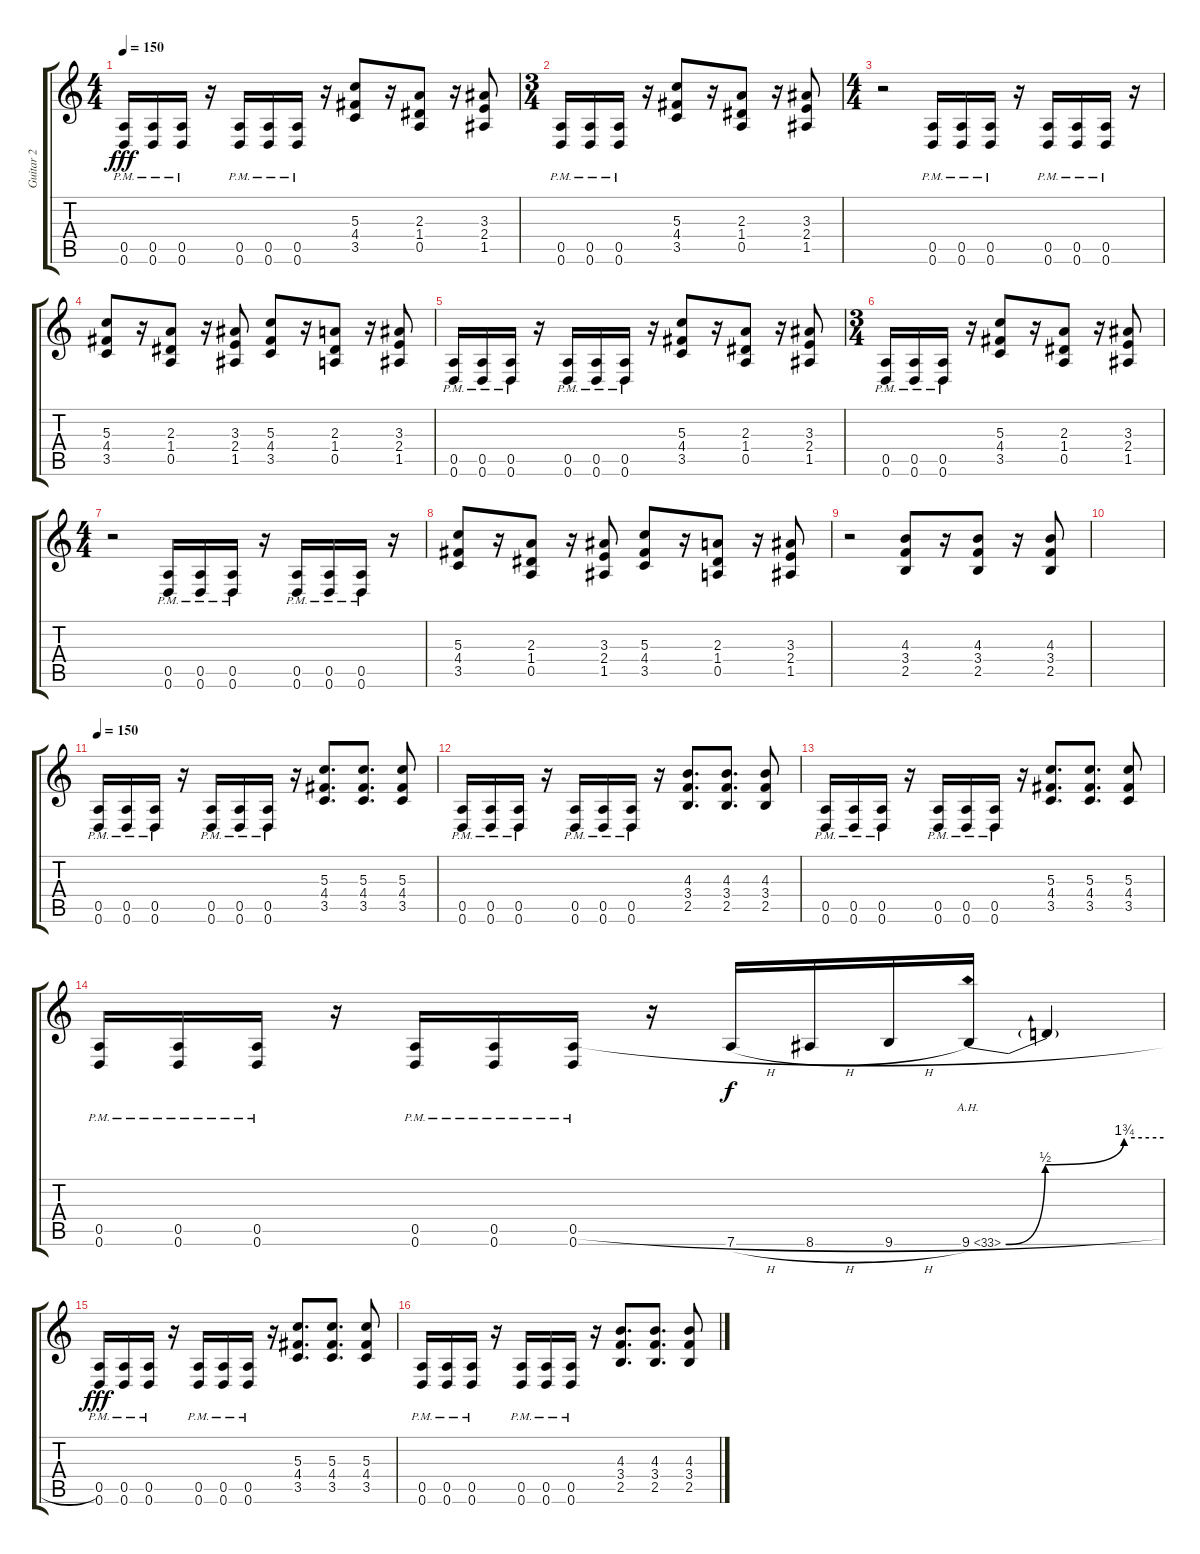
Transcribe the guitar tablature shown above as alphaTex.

\track ("Guitar 2" "Guitar 2") {instrument distortionguitar}
\staff {score tabs}
\tuning (E4 B3 G3 D3 A2 D2) {hide}
\ts (4 4)
\tempo 150
\clef g2
\ks c
(0.5{pm} 0.6{pm}).16{dy fff} (0.5{pm} 0.6{pm}).16 (0.5{pm} 0.6{pm}).16 r.16 (0.5{pm} 0.6{pm}).16 (0.5{pm} 0.6{pm}).16 (0.5{pm} 0.6{pm}).16 r.16 (5.3 4.4 3.5).8 r.16 (2.3 1.4 0.5).8 r.16 (3.3 2.4 1.5).8 |
\ts (3 4)
(0.5{pm} 0.6{pm}).16 (0.5{pm} 0.6{pm}).16 (0.5{pm} 0.6{pm}).16 r.16 (5.3 4.4 3.5).8 r.16 (2.3 1.4 0.5).8 r.16 (3.3 2.4 1.5).8 |
\ts (4 4)
r.2 (0.5{pm} 0.6{pm}).16 (0.5{pm} 0.6{pm}).16 (0.5{pm} 0.6{pm}).16 r.16 (0.5{pm} 0.6{pm}).16 (0.5{pm} 0.6{pm}).16 (0.5{pm} 0.6{pm}).16 r.16 |
(5.3 4.4 3.5).8 r.16 (2.3 1.4 0.5).8 r.16 (3.3 2.4 1.5).8 (5.3 4.4 3.5).8 r.16 (2.3 1.4 0.5).8 r.16 (3.3 2.4 1.5).8 |
(0.5{pm} 0.6{pm}).16 (0.5{pm} 0.6{pm}).16 (0.5{pm} 0.6{pm}).16 r.16 (0.5{pm} 0.6{pm}).16 (0.5{pm} 0.6{pm}).16 (0.5{pm} 0.6{pm}).16 r.16 (5.3 4.4 3.5).8 r.16 (2.3 1.4 0.5).8 r.16 (3.3 2.4 1.5).8 |
\ts (3 4)
(0.5{pm} 0.6{pm}).16 (0.5{pm} 0.6{pm}).16 (0.5{pm} 0.6{pm}).16 r.16 (5.3 4.4 3.5).8 r.16 (2.3 1.4 0.5).8 r.16 (3.3 2.4 1.5).8 |
\ts (4 4)
r.2 (0.5{pm} 0.6{pm}).16 (0.5{pm} 0.6{pm}).16 (0.5{pm} 0.6{pm}).16 r.16 (0.5{pm} 0.6{pm}).16 (0.5{pm} 0.6{pm}).16 (0.5{pm} 0.6{pm}).16 r.16 |
(5.3 4.4 3.5).8 r.16 (2.3 1.4 0.5).8 r.16 (3.3 2.4 1.5).8 (5.3 4.4 3.5).8 r.16 (2.3 1.4 0.5).8 r.16 (3.3 2.4 1.5).8 |
r.2 (4.3 3.4 2.5).8 r.16 (4.3 3.4 2.5).8 r.16 (4.3 3.4 2.5).8 |
|
\tempo 150
(0.5{pm} 0.6{pm}).16 (0.5{pm} 0.6{pm}).16 (0.5{pm} 0.6{pm}).16 r.16 (0.5{pm} 0.6{pm}).16 (0.5{pm} 0.6{pm}).16 (0.5{pm} 0.6{pm}).16 r.16 (5.3 4.4 3.5).8{d} (5.3 4.4 3.5).8{d} (5.3 4.4 3.5).8 |
(0.5{pm} 0.6{pm}).16 (0.5{pm} 0.6{pm}).16 (0.5{pm} 0.6{pm}).16 r.16 (0.5{pm} 0.6{pm}).16 (0.5{pm} 0.6{pm}).16 (0.5{pm} 0.6{pm}).16 r.16 (4.3 3.4 2.5).8{d} (4.3 3.4 2.5).8{d} (4.3 3.4 2.5).8 |
(0.5{pm} 0.6{pm}).16 (0.5{pm} 0.6{pm}).16 (0.5{pm} 0.6{pm}).16 r.16 (0.5{pm} 0.6{pm}).16 (0.5{pm} 0.6{pm}).16 (0.5{pm} 0.6{pm}).16 r.16 (5.3 4.4 3.5).8{d} (5.3 4.4 3.5).8{d} (5.3 4.4 3.5).8 |
(0.5{pm} 0.6{pm}).16 (0.5{pm} 0.6{pm}).16 (0.5{pm} 0.6{pm}).16 r.16 (0.5{pm} 0.6{pm}).16 (0.5{pm} 0.6{pm}).16 (0.5{h pm} 0.6{pm}).16 r.16 7.6{h}.16{dy f} 8.6{h}.16 9.6{h}.16 9.6{be (custom 0 0 15 2 45 7 60 7) ah 24}.16 9.6{t}.4 |
(0.5{pm} 0.6{pm}).16{dy fff} (0.5{pm} 0.6{pm}).16 (0.5{pm} 0.6{pm}).16 r.16 (0.5{pm} 0.6{pm}).16 (0.5{pm} 0.6{pm}).16 (0.5{pm} 0.6{pm}).16 r.16 (5.3 4.4 3.5).8{d} (5.3 4.4 3.5).8{d} (5.3 4.4 3.5).8 |
(0.5{pm} 0.6{pm}).16 (0.5{pm} 0.6{pm}).16 (0.5{pm} 0.6{pm}).16 r.16 (0.5{pm} 0.6{pm}).16 (0.5{pm} 0.6{pm}).16 (0.5{pm} 0.6{pm}).16 r.16 (4.3 3.4 2.5).8{d} (4.3 3.4 2.5).8{d} (4.3 3.4 2.5).8
